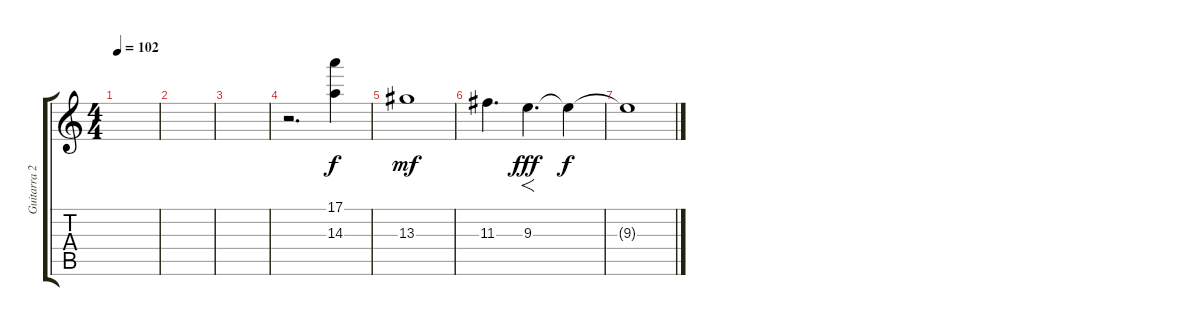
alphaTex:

\track ("Guitarra 2 RSE" "Guitarra 2") {instrument overdrivenguitar}
\staff {score tabs}
\tuning (E4 B3 G3 D3 A2 E2) {hide}
\ts (4 4)
\tempo 102
\clef g2
\ks c
|
|
|
r.2{d volume 1} (17.1 14.3).4{volume 0} |
13.3.1{dy mf} |
11.3.4{d} 9.3.4{f d dy fff} 9.3{t}.4{dy f} |
9.3{t}.1
